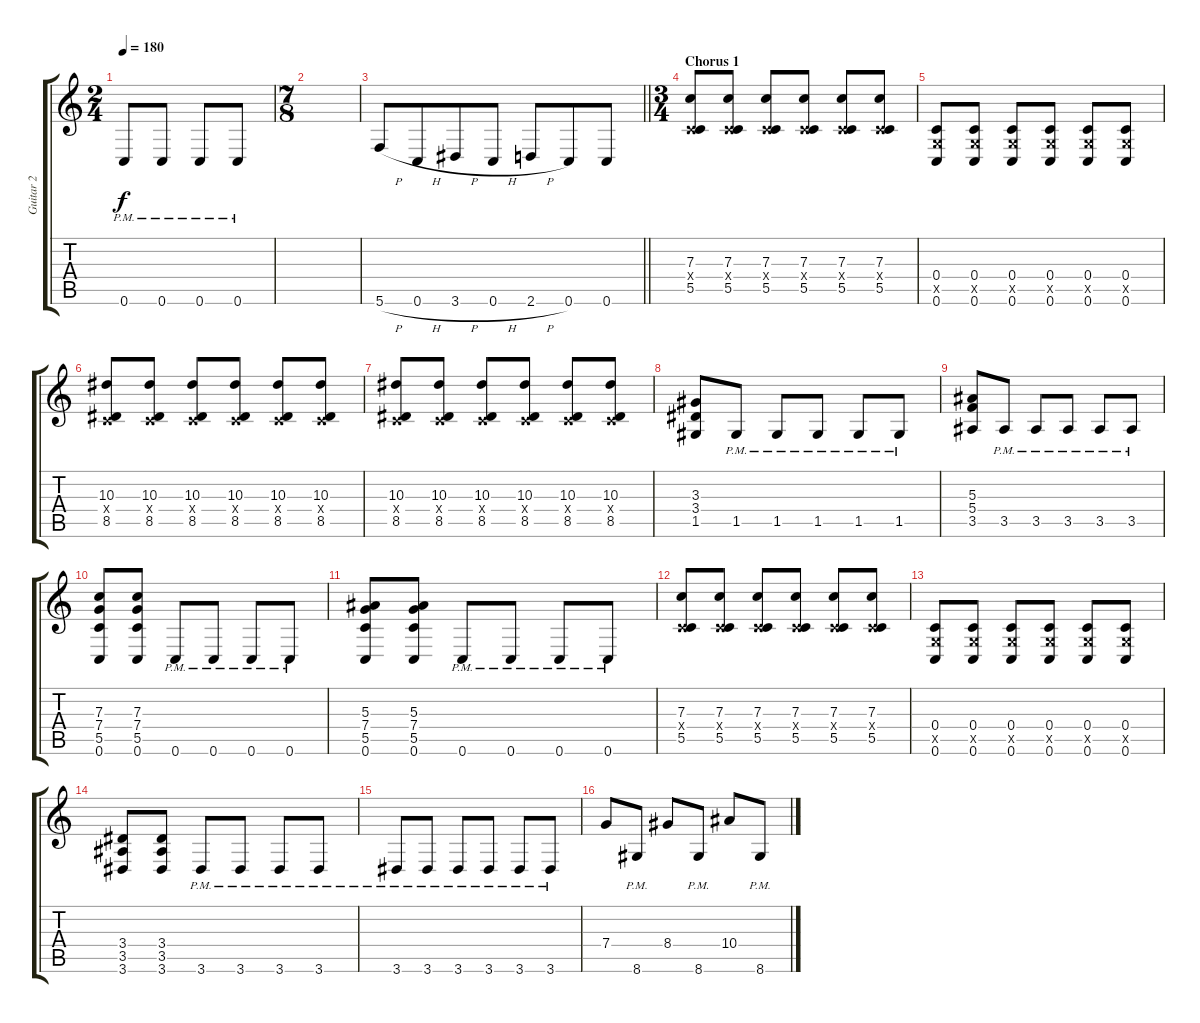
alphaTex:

\track ("Guitar 2" "Guitar 2") {instrument distortionguitar}
\staff {score tabs}
\tuning (D4 A3 F3 C3 G2 C2) {hide}
\ts (2 4)
\tempo 180
\clef g2
\ks c
0.6{pm}.8{dy f} 0.6{pm}.8 0.6{pm}.8 0.6{pm}.8 |
\ts (7 8)
|
\barLineRight lightlight
5.6{h}.8 0.6{h}.8 3.6{h}.8 0.6{h}.8 2.6{h}.8 0.6.8 0.6.8 |
\ts (3 4)
\section ("" "Chorus 1")
(7.3 0.4{x} 5.5).8 (7.3 0.4{x} 5.5).8 (7.3 0.4{x} 5.5).8 (7.3 0.4{x} 5.5).8 (7.3 0.4{x} 5.5).8 (7.3 0.4{x} 5.5).8 |
(0.4 0.5{x} 0.6).8 (0.4 0.5{x} 0.6).8 (0.4 0.5{x} 0.6).8 (0.4 0.5{x} 0.6).8 (0.4 0.5{x} 0.6).8 (0.4 0.5{x} 0.6).8 |
(10.3 0.4{x} 8.5).8 (10.3 0.4{x} 8.5).8 (10.3 0.4{x} 8.5).8 (10.3 0.4{x} 8.5).8 (10.3 0.4{x} 8.5).8 (10.3 0.4{x} 8.5).8 |
(10.3 0.4{x} 8.5).8 (10.3 0.4{x} 8.5).8 (10.3 0.4{x} 8.5).8 (10.3 0.4{x} 8.5).8 (10.3 0.4{x} 8.5).8 (10.3 0.4{x} 8.5).8 |
(3.3 3.4 1.5).8 1.5{pm}.8 1.5{pm}.8 1.5{pm}.8 1.5{pm}.8 1.5{pm}.8 |
(5.3 5.4 3.5).8 3.5{pm}.8 3.5{pm}.8 3.5{pm}.8 3.5{pm}.8 3.5{pm}.8 |
(7.3 7.4 5.5 0.6).8 (7.3 7.4 5.5 0.6).8 0.6{pm}.8 0.6{pm}.8 0.6{pm}.8 0.6{pm}.8 |
(5.3 7.4 5.5 0.6).8 (5.3 7.4 5.5 0.6).8 0.6{pm}.8 0.6{pm}.8 0.6{pm}.8 0.6{pm}.8 |
(7.3 0.4{x} 5.5).8 (7.3 0.4{x} 5.5).8 (7.3 0.4{x} 5.5).8 (7.3 0.4{x} 5.5).8 (7.3 0.4{x} 5.5).8 (7.3 0.4{x} 5.5).8 |
(0.4 0.5{x} 0.6).8 (0.4 0.5{x} 0.6).8 (0.4 0.5{x} 0.6).8 (0.4 0.5{x} 0.6).8 (0.4 0.5{x} 0.6).8 (0.4 0.5{x} 0.6).8 |
(3.4 3.5 3.6).8 (3.4 3.5 3.6).8 3.6{pm}.8 3.6{pm}.8 3.6{pm}.8 3.6{pm}.8 |
3.6{pm}.8 3.6{pm}.8 3.6{pm}.8 3.6{pm}.8 3.6{pm}.8 3.6{pm}.8 |
7.4.8 8.6{pm}.8 8.4.8 8.6{pm}.8 10.4.8 8.6{pm}.8
